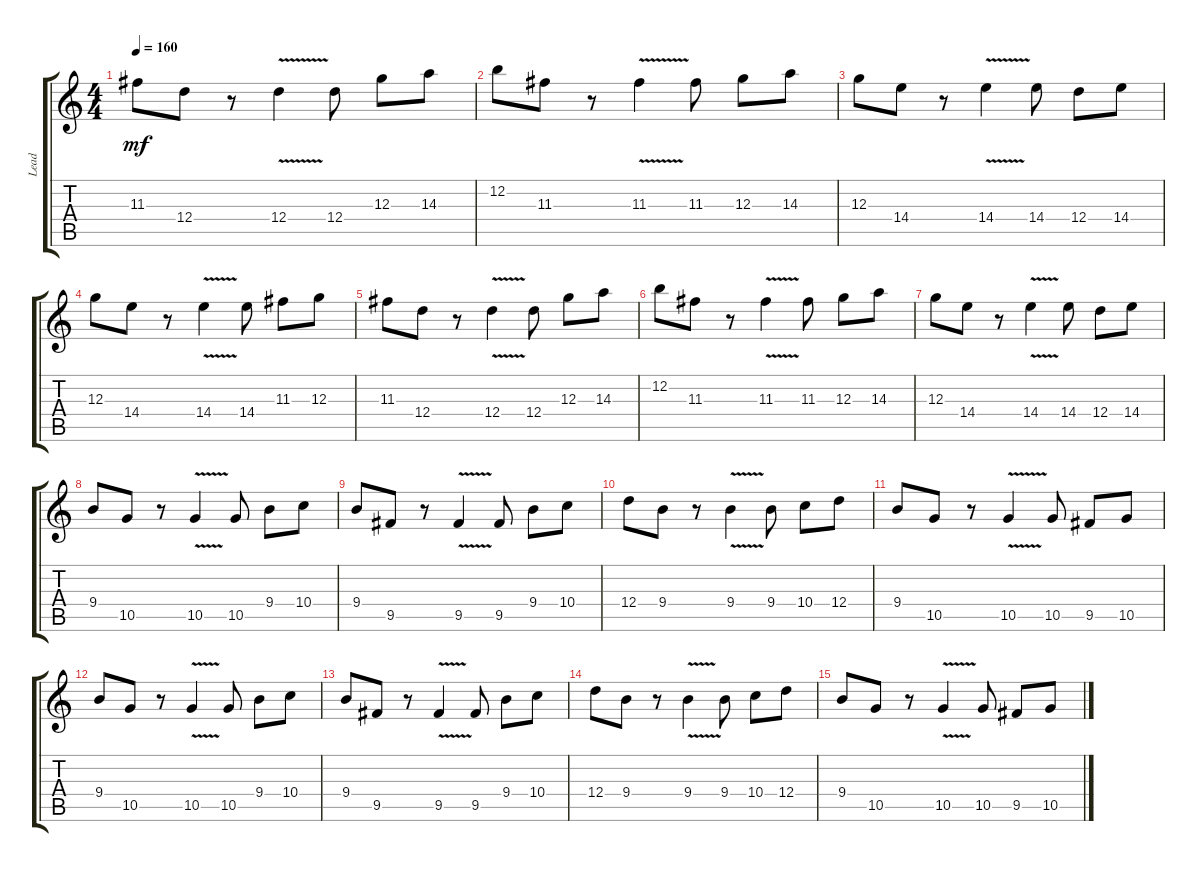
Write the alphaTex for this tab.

\track ("Lead" "Lead") {instrument distortionguitar}
\staff {score tabs}
\tuning (E4 B3 G3 D3 A2 E2) {hide}
\ts (4 4)
\tempo 160
\clef g2
\ks c
11.3.8{dy mf} 12.4.8 r.8 12.4{v}.4 12.4.8 12.3.8 14.3.8 |
12.2.8 11.3.8 r.8 11.3{v}.4 11.3.8 12.3.8 14.3.8 |
12.3.8 14.4.8 r.8 14.4{v}.4 14.4.8 12.4.8 14.4.8 |
12.3.8 14.4.8 r.8 14.4{v}.4 14.4.8 11.3.8 12.3.8 |
11.3.8 12.4.8 r.8 12.4{v}.4 12.4.8 12.3.8 14.3.8 |
12.2.8 11.3.8 r.8 11.3{v}.4 11.3.8 12.3.8 14.3.8 |
12.3.8 14.4.8 r.8 14.4{v}.4 14.4.8 12.4.8 14.4.8 |
9.4.8 10.5.8 r.8 10.5{v}.4 10.5.8 9.4.8 10.4.8 |
9.4.8 9.5.8 r.8 9.5{v}.4 9.5.8 9.4.8 10.4.8 |
12.4.8 9.4.8 r.8 9.4{v}.4 9.4.8 10.4.8 12.4.8 |
9.4.8 10.5.8 r.8 10.5{v}.4 10.5.8 9.5.8 10.5.8 |
9.4.8 10.5.8 r.8 10.5{v}.4 10.5.8 9.4.8 10.4.8 |
9.4.8 9.5.8 r.8 9.5{v}.4 9.5.8 9.4.8 10.4.8 |
12.4.8 9.4.8 r.8 9.4{v}.4 9.4.8 10.4.8 12.4.8 |
9.4.8 10.5.8 r.8 10.5{v}.4 10.5.8 9.5.8 10.5.8
